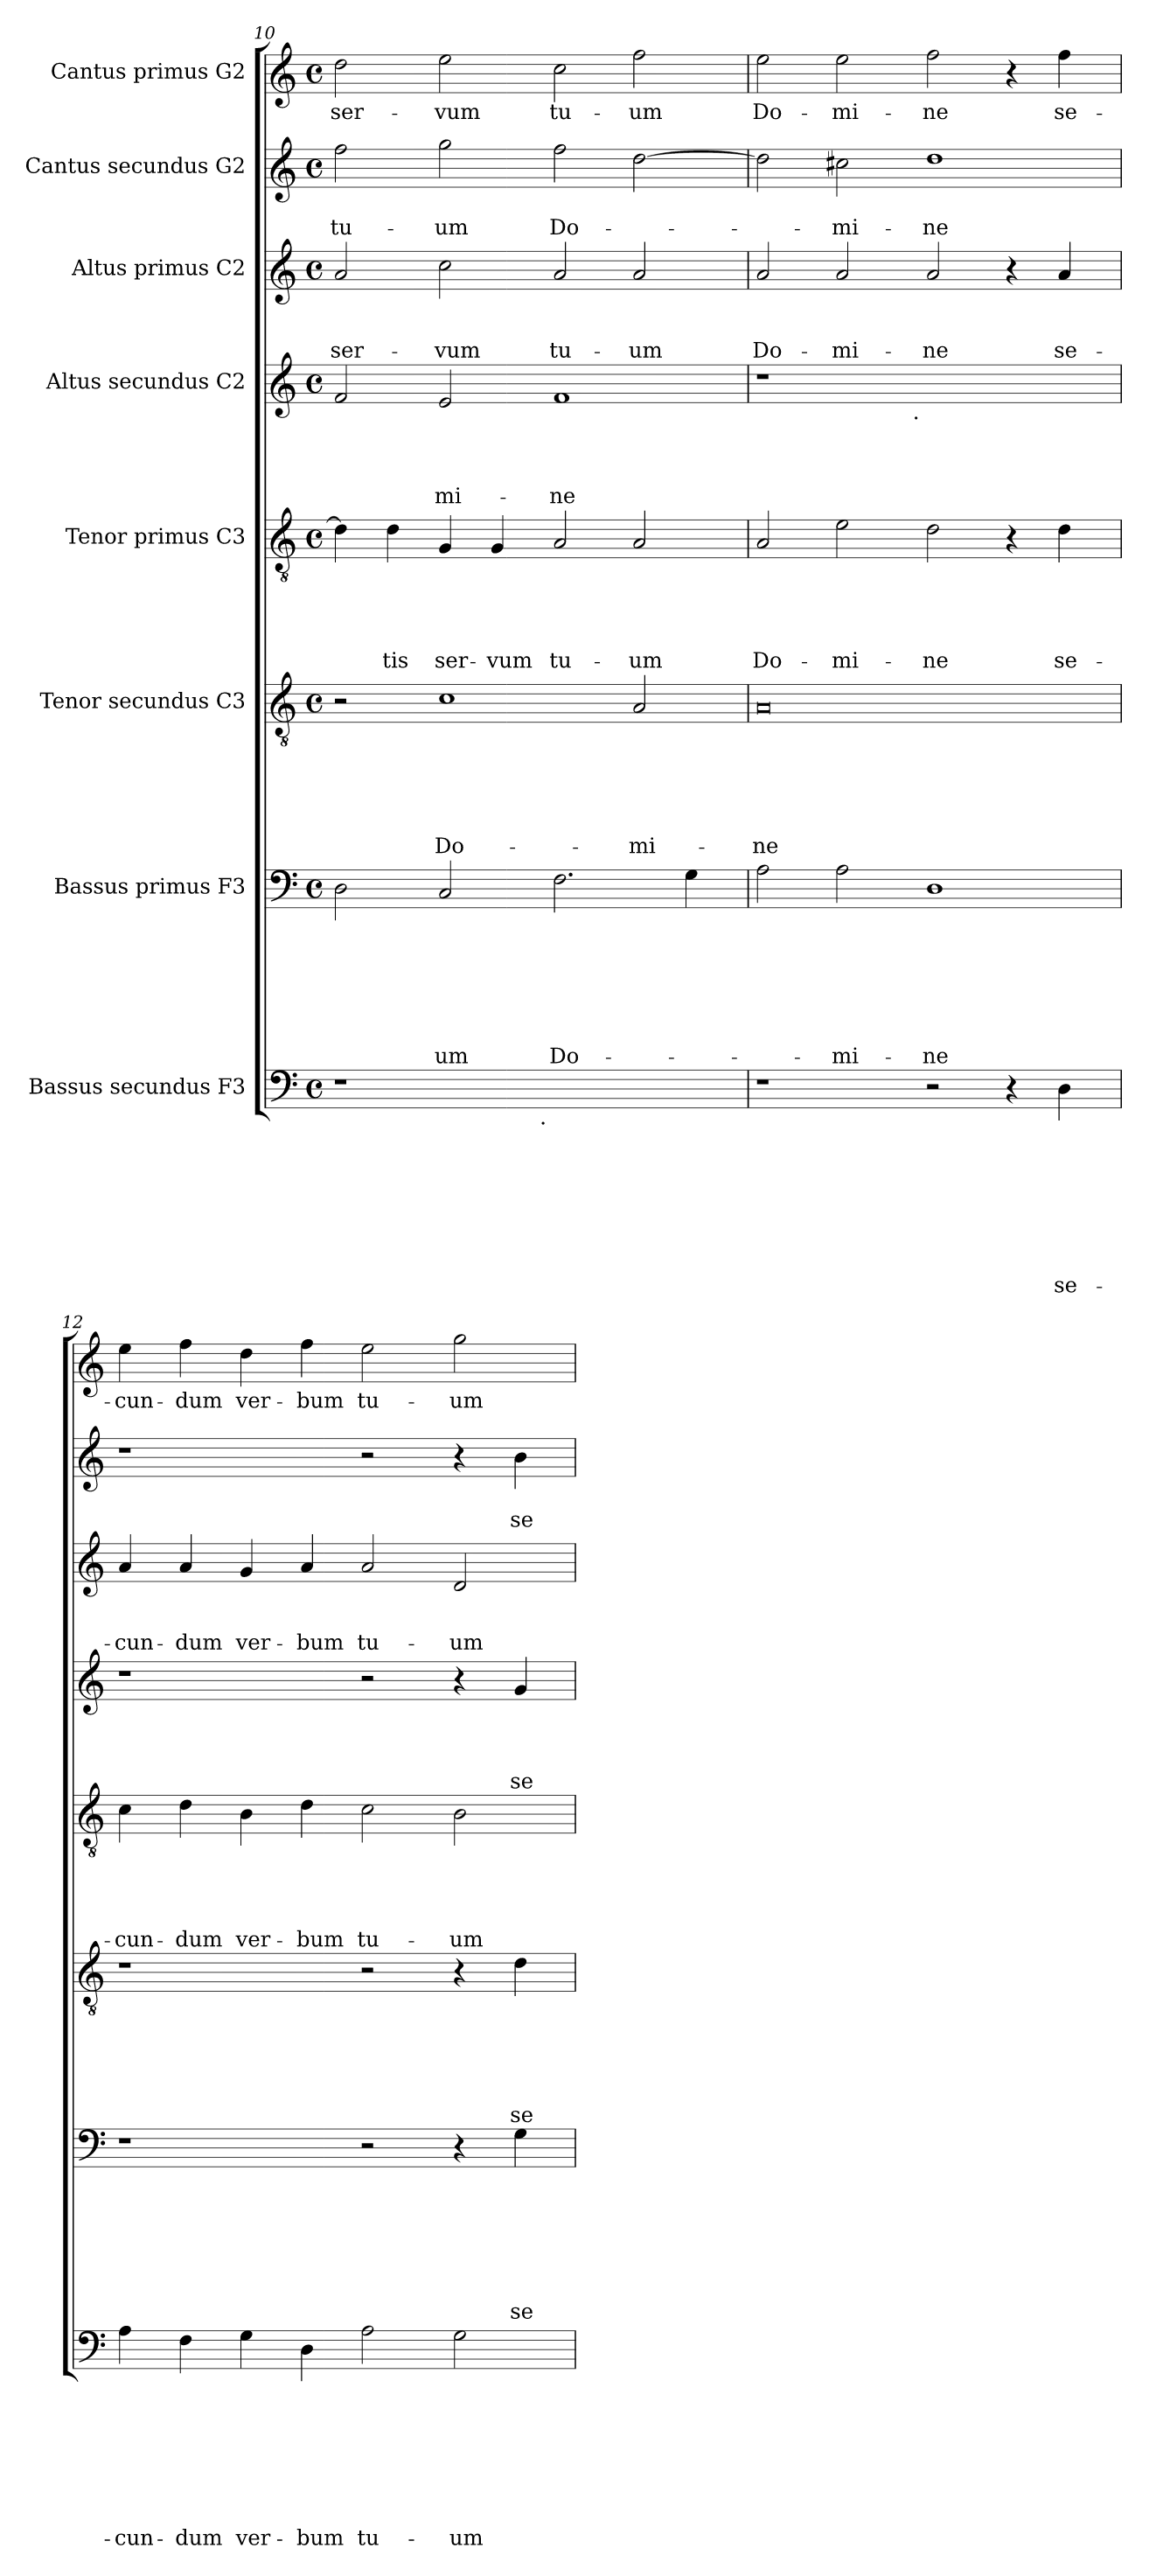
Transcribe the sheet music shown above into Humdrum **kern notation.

**kern	**text	**text	**text	**text	**text	**text	**text	**text	**kern	**text	**text	**text	**text	**text	**text	**text	**kern	**text	**text	**text	**text	**text	**text	**kern	**text	**text	**text	**text	**text	**kern	**text	**text	**text	**text	**kern	**text	**text	**text	**kern	**text	**text	**kern	**text
*part8	*part8	*part8	*part8	*part8	*part8	*part8	*part8	*part8	*part7	*part7	*part7	*part7	*part7	*part7	*part7	*part7	*part6	*part6	*part6	*part6	*part6	*part6	*part6	*part5	*part5	*part5	*part5	*part5	*part5	*part4	*part4	*part4	*part4	*part4	*part3	*part3	*part3	*part3	*part2	*part2	*part2	*part1	*part1
*staff8	*staff8	*staff8	*staff8	*staff8	*staff8	*staff8	*staff8	*staff8	*staff7	*staff7	*staff7	*staff7	*staff7	*staff7	*staff7	*staff7	*staff6	*staff6	*staff6	*staff6	*staff6	*staff6	*staff6	*staff5	*staff5	*staff5	*staff5	*staff5	*staff5	*staff4	*staff4	*staff4	*staff4	*staff4	*staff3	*staff3	*staff3	*staff3	*staff2	*staff2	*staff2	*staff1	*staff1
*I"Bassus secundus F3	*	*	*	*	*	*	*	*	*I"Bassus primus F3	*	*	*	*	*	*	*	*I"Tenor secundus C3	*	*	*	*	*	*	*I"Tenor primus C3	*	*	*	*	*	*I"Altus secundus C2	*	*	*	*	*I"Altus primus C2	*	*	*	*I"Cantus secundus G2	*	*	*I"Cantus primus G2	*
*clefF4	*	*	*	*	*	*	*	*	*clefF4	*	*	*	*	*	*	*	*clefGv2	*	*	*	*	*	*	*clefGv2	*	*	*	*	*	*clefG2	*	*	*	*	*clefG2	*	*	*	*clefG2	*	*	*clefG2	*
*k[]	*	*	*	*	*	*	*	*	*k[]	*	*	*	*	*	*	*	*k[]	*	*	*	*	*	*	*k[]	*	*	*	*	*	*k[]	*	*	*	*	*k[]	*	*	*	*k[]	*	*	*k[]	*
*C:	*	*	*	*	*	*	*	*	*C:	*	*	*	*	*	*	*	*C:	*	*	*	*	*	*	*C:	*	*	*	*	*	*C:	*	*	*	*	*C:	*	*	*	*C:	*	*	*C:	*
*M4/4	*	*	*	*	*	*	*	*	*M4/4	*	*	*	*	*	*	*	*M4/4	*	*	*	*	*	*	*M4/4	*	*	*	*	*	*M4/4	*	*	*	*	*M4/4	*	*	*	*M4/4	*	*	*M4/4	*
*met(c)	*	*	*	*	*	*	*	*	*met(c)	*	*	*	*	*	*	*	*met(c)	*	*	*	*	*	*	*met(c)	*	*	*	*	*	*met(c)	*	*	*	*	*met(c)	*	*	*	*met(c)	*	*	*met(c)	*
=10	=10	=10	=10	=10	=10	=10	=10	=10	=10	=10	=10	=10	=10	=10	=10	=10	=10	=10	=10	=10	=10	=10	=10	=10	=10	=10	=10	=10	=10	=10	=10	=10	=10	=10	=10	=10	=10	=10	=10	=10	=10	=10	=10
!	!	!	!	!	!	!	!	!	!	!	!	!	!	!	!	!	!	!	!	!	!	!	!	!	!	!	!	!	!	!	!	!	!	!	!	!	!	!LO:LY:b	!	!	!LO:LY:b	!	!LO:LY:b
*^	*	*	*	*	*	*	*	*	*	*	*	*	*	*	*	*	*	*	*	*	*	*	*	*	*	*	*	*	*	*	*	*	*	*	*	*	*	*	*	*	*	*	*
1r	2ryy	.	.	.	.	.	.	.	.	2D\	.	.	.	.	.	.	.	2r	.	.	.	.	.	.	4d\]	.	.	.	.	.	2f/	.	.	.	.	2a/	.	.	ser-	2ff\	.	tu-	2dd\	ser-
!	!	!	!	!	!	!	!	!	!	!	!	!	!	!	!	!	!	!	!	!	!	!	!	!	!	!	!	!	!	!LO:LY:b	!	!	!	!	!	!	!	!	!	!	!	!	!	!
.	.	.	.	.	.	.	.	.	.	.	.	.	.	.	.	.	.	.	.	.	.	.	.	.	4d\	.	.	.	.	-tis	.	.	.	.	.	.	.	.	.	.	.	.	.	.
!	!	!	!	!	!	!	!	!	!	!	!	!	!	!	!	!	!LO:LY:b	!	!	!	!	!	!	!LO:LY:b	!	!	!	!	!	!LO:LY:b	!	!	!	!	!LO:LY:b	!	!	!	!LO:LY:b	!	!	!LO:LY:b	!	!LO:LY:b
.	4...ryy	.	.	.	.	.	.	.	.	2C/	.	.	.	.	.	.	-um	1c	.	.	.	.	.	Do-	4G/	.	.	.	.	ser-	2e/	.	.	.	-mi-	2cc\	.	.	-vum	2gg\	.	-um	2ee\	-vum
!	!	!	!	!	!	!	!	!	!	!	!	!	!	!	!	!	!	!	!	!	!	!	!	!	!	!	!	!	!	!LO:LY:b	!	!	!	!	!	!	!	!	!	!	!	!	!	!
.	.	.	.	.	.	.	.	.	.	.	.	.	.	.	.	.	.	.	.	.	.	.	.	.	4G/	.	.	.	.	-vum	.	.	.	.	.	.	.	.	.	.	.	.	.	.
!	!LO:TX:b:t=.	!	!	!	!	!	!	!	!	!	!	!	!	!	!	!	!	!	!	!	!	!	!	!	!	!	!	!	!	!	!	!	!	!	!	!	!	!	!	!	!	!	!	!
.	1ryy	.	.	.	.	.	.	.	.	.	.	.	.	.	.	.	.	.	.	.	.	.	.	.	.	.	.	.	.	.	.	.	.	.	.	.	.	.	.	.	.	.	.	.
!	!	!	!	!	!	!	!	!	!	!	!	!	!	!	!	!	!LO:LY:b	!	!	!	!	!	!	!	!	!	!	!	!	!LO:LY:b	!	!	!	!	!LO:LY:b	!	!	!	!LO:LY:b	!	!	!LO:LY:b	!	!LO:LY:b
1ryy	.	.	.	.	.	.	.	.	.	2.F\	.	.	.	.	.	.	Do-	.	.	.	.	.	.	.	2A/	.	.	.	.	tu-	1f	.	.	.	-ne	2a/	.	.	tu-	2ff\	.	Do-	2cc\	tu-
!	!	!	!	!	!	!	!	!	!	!	!	!	!	!	!	!	!	!	!	!	!	!	!	!LO:LY:b	!	!	!	!	!	!LO:LY:b	!	!	!	!	!	!	!	!	!LO:LY:b	!	!	!	!	!LO:LY:b
.	.	.	.	.	.	.	.	.	.	.	.	.	.	.	.	.	.	2A/	.	.	.	.	.	-mi-	2A/	.	.	.	.	-um	.	.	.	.	.	2a/	.	.	-um	[>2dd\	.	.	2ff\	-um
.	.	.	.	.	.	.	.	.	.	4G\	.	.	.	.	.	.	.	.	.	.	.	.	.	.	.	.	.	.	.	.	.	.	.	.	.	.	.	.	.	.	.	.	.	.
.	32ryy	.	.	.	.	.	.	.	.	.	.	.	.	.	.	.	.	.	.	.	.	.	.	.	.	.	.	.	.	.	.	.	.	.	.	.	.	.	.	.	.	.	.	.
!!LO:PB:g=z
=11	=11	=11	=11	=11	=11	=11	=11	=11	=11	=11	=11	=11	=11	=11	=11	=11	=11	=11	=11	=11	=11	=11	=11	=11	=11	=11	=11	=11	=11	=11	=11	=11	=11	=11	=11	=11	=11	=11	=11	=11	=11	=11	=11	=11
!	!	!	!	!	!	!	!	!	!	!	!	!	!	!	!	!	!	!	!	!	!	!	!	!LO:LY:b	!	!	!	!	!	!LO:LY:b	!	!	!	!	!	!	!	!	!LO:LY:b	!	!	!	!	!LO:LY:b
*v	*v	*	*	*	*	*	*	*	*	*	*	*	*	*	*	*	*	*	*	*	*	*	*	*	*	*	*	*	*	*	*^	*	*	*	*	*	*	*	*	*	*	*	*	*
1r	.	.	.	.	.	.	.	.	2A\	.	.	.	.	.	.	.	0A	.	.	.	.	.	-ne	2A/	.	.	.	.	Do-	1r	2ryy	.	.	.	.	2a/	.	.	Do-	2dd\]	.	.	2ee\	Do-
!	!	!	!	!	!	!	!	!	!	!	!	!	!	!	!	!LO:LY:b	!	!	!	!	!	!	!	!	!	!	!	!	!LO:LY:b	!	!	!	!	!	!	!	!	!	!LO:LY:b	!	!	!LO:LY:b	!	!LO:LY:b
.	.	.	.	.	.	.	.	.	2A\	.	.	.	.	.	.	-mi-	.	.	.	.	.	.	.	2e\	.	.	.	.	-mi-	.	4...ryy	.	.	.	.	2a/	.	.	-mi-	2cc#X\	.	-mi-	2ee\	-mi-
!	!	!	!	!	!	!	!	!	!	!	!	!	!	!	!	!	!	!	!	!	!	!	!	!	!	!	!	!	!	!	!LO:TX:b:t=.	!	!	!	!	!	!	!	!	!	!	!	!	!
.	.	.	.	.	.	.	.	.	.	.	.	.	.	.	.	.	.	.	.	.	.	.	.	.	.	.	.	.	.	.	1ryy	.	.	.	.	.	.	.	.	.	.	.	.	.
!	!	!	!	!	!	!	!	!	!	!	!	!	!	!	!	!LO:LY:b	!	!	!	!	!	!	!	!	!	!	!	!	!LO:LY:b	!	!	!	!	!	!	!	!	!	!LO:LY:b	!	!	!LO:LY:b	!	!LO:LY:b
2r	.	.	.	.	.	.	.	.	1D	.	.	.	.	.	.	-ne	.	.	.	.	.	.	.	2d\	.	.	.	.	-ne	1ryy	.	.	.	.	.	2a/	.	.	-ne	1dd	.	-ne	2ff\	-ne
4r	.	.	.	.	.	.	.	.	.	.	.	.	.	.	.	.	.	.	.	.	.	.	.	4r	.	.	.	.	.	.	.	.	.	.	.	4r	.	.	.	.	.	.	4r	.
!	!	!	!	!	!	!	!	!LO:LY:b	!	!	!	!	!	!	!	!	!	!	!	!	!	!	!	!	!	!	!	!	!LO:LY:b	!	!	!	!	!	!	!	!	!	!LO:LY:b	!	!	!	!	!LO:LY:b
4D\	.	.	.	.	.	.	.	se-	.	.	.	.	.	.	.	.	.	.	.	.	.	.	.	4d\	.	.	.	.	se-	.	.	.	.	.	.	4a/	.	.	se-	.	.	.	4ff\	se-
.	.	.	.	.	.	.	.	.	.	.	.	.	.	.	.	.	.	.	.	.	.	.	.	.	.	.	.	.	.	.	32ryy	.	.	.	.	.	.	.	.	.	.	.	.	.
=12	=12	=12	=12	=12	=12	=12	=12	=12	=12	=12	=12	=12	=12	=12	=12	=12	=12	=12	=12	=12	=12	=12	=12	=12	=12	=12	=12	=12	=12	=12	=12	=12	=12	=12	=12	=12	=12	=12	=12	=12	=12	=12	=12	=12
!	!	!	!	!	!	!	!	!LO:LY:b	!	!	!	!	!	!	!	!	!	!	!	!	!	!	!	!	!	!	!	!	!LO:LY:b	!	!	!	!	!	!	!	!	!	!LO:LY:b	!	!	!	!	!LO:LY:b
*	*	*	*	*	*	*	*	*	*	*	*	*	*	*	*	*	*	*	*	*	*	*	*	*	*	*	*	*	*	*v	*v	*	*	*	*	*	*	*	*	*	*	*	*	*
4A\	.	.	.	.	.	.	.	-cun-	1r	.	.	.	.	.	.	.	1r	.	.	.	.	.	.	4c\	.	.	.	.	-cun-	1r	.	.	.	.	4a/	.	.	-cun-	1r	.	.	4ee\	-cun-
!	!	!	!	!	!	!	!	!LO:LY:b	!	!	!	!	!	!	!	!	!	!	!	!	!	!	!	!	!	!	!	!	!LO:LY:b	!	!	!	!	!	!	!	!	!LO:LY:b	!	!	!	!	!LO:LY:b
4F\	.	.	.	.	.	.	.	-dum	.	.	.	.	.	.	.	.	.	.	.	.	.	.	.	4d\	.	.	.	.	-dum	.	.	.	.	.	4a/	.	.	-dum	.	.	.	4ff\	-dum
!	!	!	!	!	!	!	!	!LO:LY:b	!	!	!	!	!	!	!	!	!	!	!	!	!	!	!	!	!	!	!	!	!LO:LY:b	!	!	!	!	!	!	!	!	!LO:LY:b	!	!	!	!	!LO:LY:b
4G\	.	.	.	.	.	.	.	ver-	.	.	.	.	.	.	.	.	.	.	.	.	.	.	.	4B\	.	.	.	.	ver-	.	.	.	.	.	4g/	.	.	ver-	.	.	.	4dd\	ver-
!	!	!	!	!	!	!	!	!LO:LY:b	!	!	!	!	!	!	!	!	!	!	!	!	!	!	!	!	!	!	!	!	!LO:LY:b	!	!	!	!	!	!	!	!	!LO:LY:b	!	!	!	!	!LO:LY:b
4D\	.	.	.	.	.	.	.	-bum	.	.	.	.	.	.	.	.	.	.	.	.	.	.	.	4d\	.	.	.	.	-bum	.	.	.	.	.	4a/	.	.	-bum	.	.	.	4ff\	-bum
!	!	!	!	!	!	!	!	!LO:LY:b	!	!	!	!	!	!	!	!	!	!	!	!	!	!	!	!	!	!	!	!	!LO:LY:b	!	!	!	!	!	!	!	!	!LO:LY:b	!	!	!	!	!LO:LY:b
2A\	.	.	.	.	.	.	.	tu-	2r	.	.	.	.	.	.	.	2r	.	.	.	.	.	.	2c\	.	.	.	.	tu-	2r	.	.	.	.	2a/	.	.	tu-	2r	.	.	2ee\	tu-
!	!	!	!	!	!	!	!	!LO:LY:b	!	!	!	!	!	!	!	!	!	!	!	!	!	!	!	!	!	!	!	!	!LO:LY:b	!	!	!	!	!	!	!	!	!LO:LY:b	!	!	!	!	!LO:LY:b
2G\	.	.	.	.	.	.	.	-um	4r	.	.	.	.	.	.	.	4r	.	.	.	.	.	.	2B\	.	.	.	.	-um	4r	.	.	.	.	2d/	.	.	-um	4r	.	.	2gg\	-um
!	!	!	!	!	!	!	!	!	!	!	!	!	!	!	!	!LO:LY:b	!	!	!	!	!	!	!LO:LY:b	!	!	!	!	!	!	!	!	!	!	!LO:LY:b	!	!	!	!	!	!	!LO:LY:b	!	!
.	.	.	.	.	.	.	.	.	4G\	.	.	.	.	.	.	se-	4d\	.	.	.	.	.	se-	.	.	.	.	.	.	4g/	.	.	.	se-	.	.	.	.	4b\	.	se-	.	.
=	=	=	=	=	=	=	=	=	=	=	=	=	=	=	=	=	=	=	=	=	=	=	=	=	=	=	=	=	=	=	=	=	=	=	=	=	=	=	=	=	=	=	=
*-	*-	*-	*-	*-	*-	*-	*-	*-	*-	*-	*-	*-	*-	*-	*-	*-	*-	*-	*-	*-	*-	*-	*-	*-	*-	*-	*-	*-	*-	*-	*-	*-	*-	*-	*-	*-	*-	*-	*-	*-	*-	*-	*-
